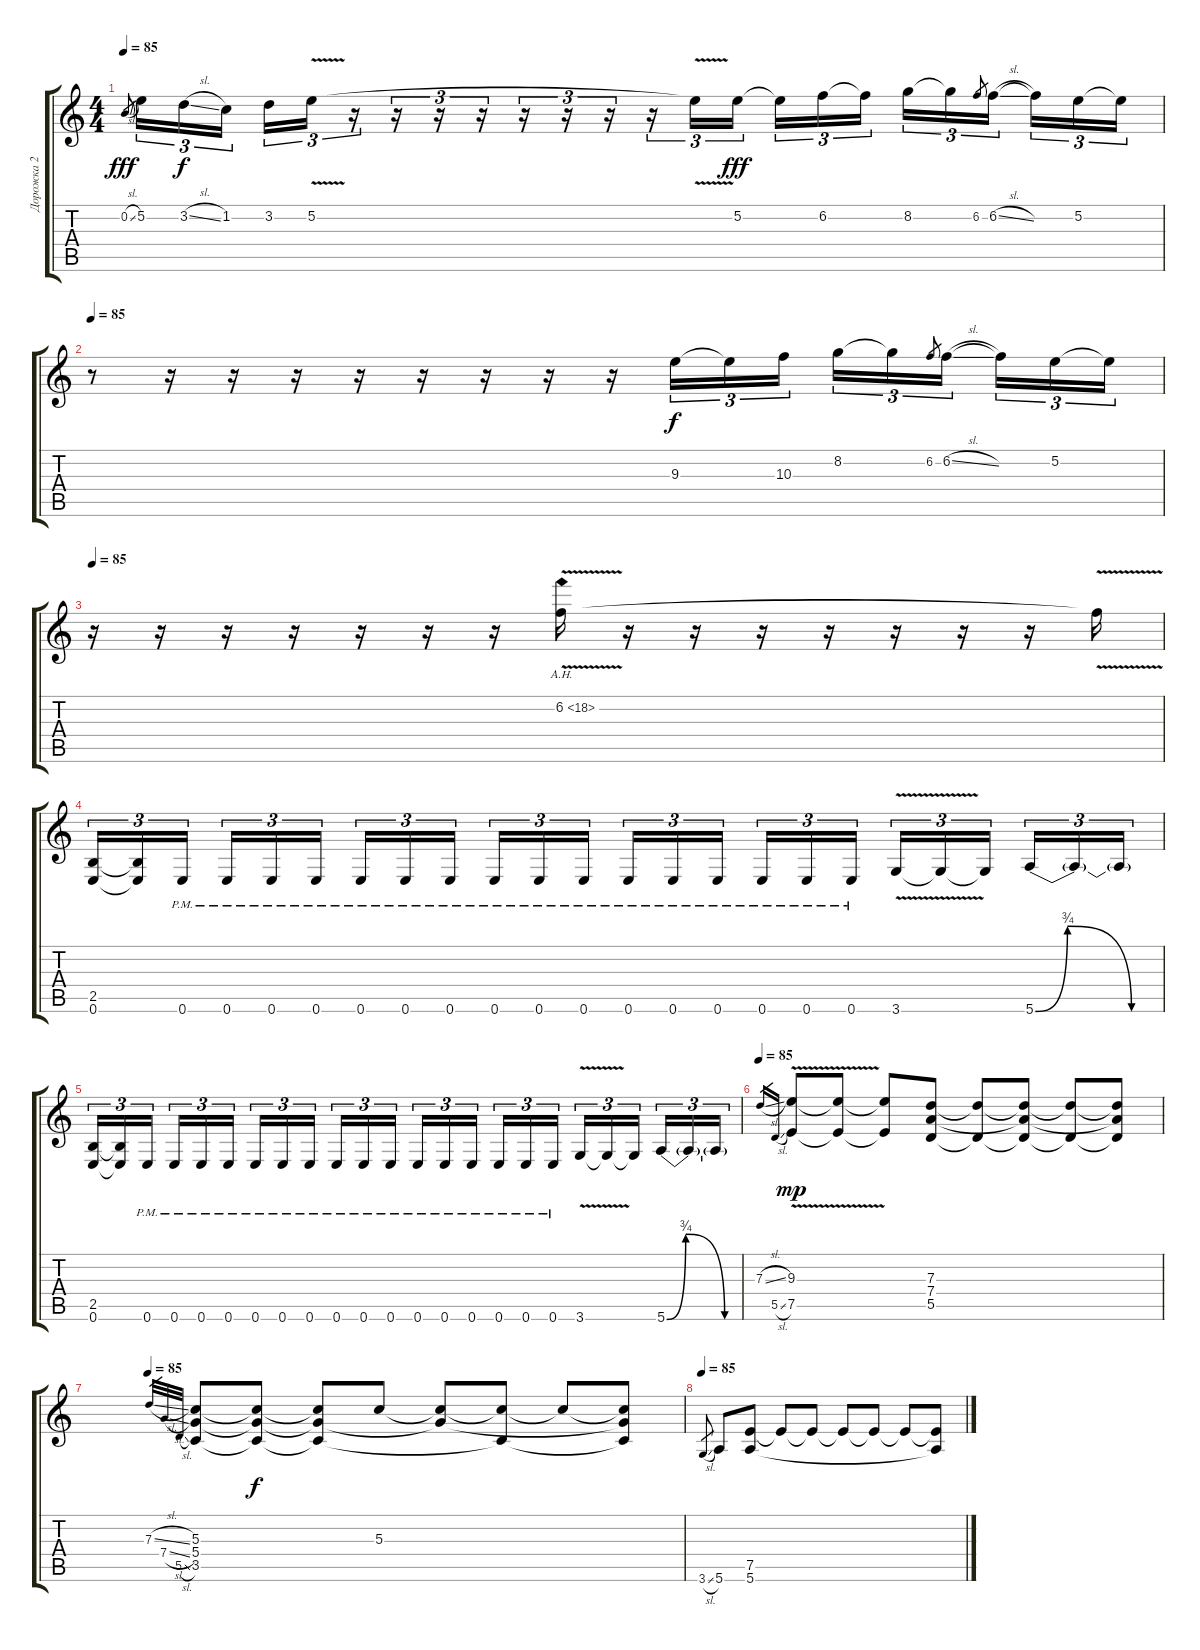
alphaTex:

\track ("Дорожка 2" "Дорожка 2") {instrument overdrivenguitar}
\staff {score tabs}
\tuning (E4 B3 G3 D3 A2 E2) {hide}
\ts (4 4)
\tempo 85
\clef g2
\ks c
0.2{sl}.8{gr dy fff} 5.2.16{tu (3 2)} 3.2{sl}.16{tu (3 2) dy f} 1.2.16{tu (3 2) beam splitsecondary} 3.2.16{tu (3 2)} 5.2{v}.16{tu (3 2)} r.16{tu (3 2)} r.16{tu (3 2)} r.16{tu (3 2)} r.16{tu (3 2)} r.16{tu (3 2)} r.16{tu (3 2)} r.16{tu (3 2)} r.16{tu (3 2)} 5.2{t}.16{tu (3 2)} 5.2.16{tu (3 2) dy fff beam splitsecondary} 5.2{t}.16{tu (3 2)} 6.2.16{tu (3 2)} 6.2{t}.16{tu (3 2)} 8.2.16{tu (3 2)} 8.2{t}.16{tu (3 2)} 6.2.8{gr} 6.2{sl}.16{tu (3 2) beam splitsecondary} 6.2{t}.16{tu (3 2)} 5.2.16{tu (3 2)} 5.2{t}.16{tu (3 2)} |
\tempo 85
r.8 r.16 r.16 r.16 r.16 r.16 r.16 r.16 r.16 9.3.16{tu (3 2) dy f} 9.3{t}.16{tu (3 2)} 10.3.16{tu (3 2)} 8.2.16{tu (3 2)} 8.2{t}.16{tu (3 2)} 6.2.8{gr} 6.2{sl}.16{tu (3 2) beam splitsecondary} 6.2{t}.16{tu (3 2)} 5.2.16{tu (3 2)} 5.2{t}.16{tu (3 2)} |
\tempo 85
r.16 r.16 r.16 r.16 r.16 r.16 r.16 6.2{ah 12 v}.16 r.16 r.16 r.16 r.16 r.16 r.16 r.16 6.2{t}.16 |
(2.5 0.6).16{tu (3 2)} (2.5{t} 0.6{t}).16{tu (3 2)} 0.6{pm}.16{tu (3 2) beam splitsecondary} 0.6{pm}.16{tu (3 2)} 0.6{pm}.16{tu (3 2)} 0.6{pm}.16{tu (3 2)} 0.6{pm}.16{tu (3 2)} 0.6{pm}.16{tu (3 2)} 0.6{pm}.16{tu (3 2) beam splitsecondary} 0.6{pm}.16{tu (3 2)} 0.6{pm}.16{tu (3 2)} 0.6{pm}.16{tu (3 2)} 0.6{pm}.16{tu (3 2)} 0.6{pm}.16{tu (3 2)} 0.6{pm}.16{tu (3 2) beam splitsecondary} 0.6{pm}.16{tu (3 2)} 0.6{pm}.16{tu (3 2)} 0.6{pm}.16{tu (3 2)} 3.6{v}.16{tu (3 2)} 3.6{t}.16{tu (3 2)} 3.6{t}.16{tu (3 2) beam splitsecondary} 5.6{be (custom 0 0 15 3 45 0 52 0 58 0 60 0)}.16{tu (3 2)} 5.6{t}.16{tu (3 2)} 5.6{t}.16{tu (3 2)} |
(2.5 0.6).16{tu (3 2)} (2.5{t} 0.6{t}).16{tu (3 2)} 0.6{pm}.16{tu (3 2) beam splitsecondary} 0.6{pm}.16{tu (3 2)} 0.6{pm}.16{tu (3 2)} 0.6{pm}.16{tu (3 2)} 0.6{pm}.16{tu (3 2)} 0.6{pm}.16{tu (3 2)} 0.6{pm}.16{tu (3 2) beam splitsecondary} 0.6{pm}.16{tu (3 2)} 0.6{pm}.16{tu (3 2)} 0.6{pm}.16{tu (3 2)} 0.6{pm}.16{tu (3 2)} 0.6{pm}.16{tu (3 2)} 0.6{pm}.16{tu (3 2) beam splitsecondary} 0.6{pm}.16{tu (3 2)} 0.6{pm}.16{tu (3 2)} 0.6{pm}.16{tu (3 2)} 3.6{v}.16{tu (3 2)} 3.6{t}.16{tu (3 2)} 3.6{t}.16{tu (3 2) beam splitsecondary} 5.6{be (custom 0 0 15 3 46 0 53 0 57 0 60 0)}.16{tu (3 2)} 5.6{t}.16{tu (3 2)} 5.6{t}.16{tu (3 2)} |
\tempo 85
7.3{sl}.16{gr} 5.5{sl}.16{gr} (9.3{v} 7.5{v}).8{dy mp} (9.3{t} 7.5{t}).8 (9.3{t} 7.5{t}).8 (7.3 7.4 5.5).8 (7.3{t} 5.5{t}).8 (7.3{t} 7.4{t} 5.5{t}).8 (7.3{t} 5.5{t}).8 (7.3{t} 7.4{t} 5.5{t}).8 |
\tempo 85
7.3{sl}.32{gr} 7.4{sl}.32{gr} 5.5{sl}.32{gr} (5.3 5.4 3.5).8 (5.3{t} 5.4{t} 3.5{t}).8{dy f} (5.3{t} 5.4{t} 3.5{t}).8 5.3.8 (5.3{t} 5.4{t}).8 (5.3{t} 3.5{t}).8 5.3{t}.8 (5.3{t} 5.4{t} 3.5{t}).8 |
\tempo 85
3.6{sl}.8{gr} 5.6.8 (7.5 5.6).8 7.5{t}.8 7.5{t}.8 7.5{t}.8 7.5{t}.8 7.5{t}.8 (7.5{t} 5.6{t}).8
